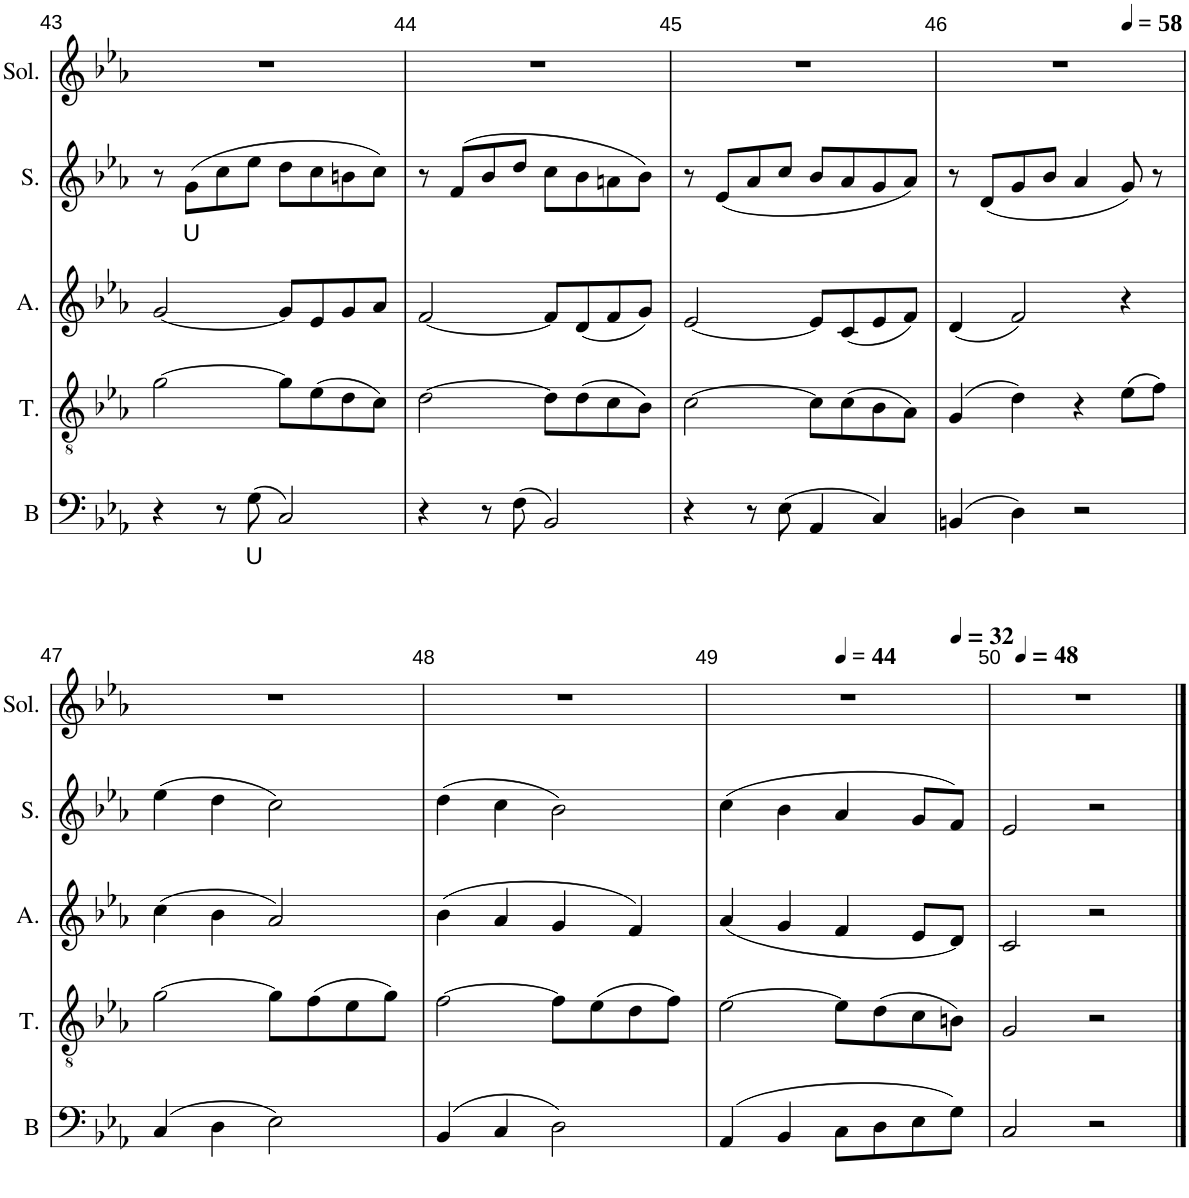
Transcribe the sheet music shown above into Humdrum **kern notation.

**kern	**text	**kern	**kern	**kern	**text	**kern
*part5	*part5	*part4	*part3	*part2	*part2	*part1
*staff5	*staff5	*staff4	*staff3	*staff2	*staff2	*staff1
*I"Basse	*	*I"Ténor	*I"Alto	*I"Soprano	*	*I"Solo
*I'B	*	*I'T.	*I'A.	*I'S.	*	*I'Sol.
!!LO:PB:g=z
*clefF4	*	*clefGv2	*clefG2	*clefG2	*	*clefG2
*k[b-e-a-]	*	*k[b-e-a-]	*k[b-e-a-]	*k[b-e-a-]	*	*k[b-e-a-]
*E-:	*	*E-:	*E-:	*E-:	*	*E-:
*M4/4	*	*M4/4	*M4/4	*M4/4	*	*M4/4
*met(c)	*	*met(c)	*met(c)	*met(c)	*	*met(c)
=43	=43	=43	=43	=43	=43	=43
4r	.	[2g\	[2g/	8r	.	1r
!	!	!	!	!	!LO:LY:b	!
.	.	.	.	(8g\L	U	.
8r	.	.	.	8cc\	.	.
!	!LO:LY:b	!	!	!	!	!
(8G\	U	.	.	8ee-\J	.	.
2C/)	.	8g\L]	8g/L]	8dd\L	.	.
.	.	(8e-\	8e-/	8cc\	.	.
.	.	8d\	8g/	8bn\	.	.
.	.	8c\J)	8a-/J	8cc\J)	.	.
=44	=44	=44	=44	=44	=44	=44
4r	.	[2d\	[2f/	8r	.	1r
.	.	.	.	(8f/L	.	.
8r	.	.	.	8b-/	.	.
(8F\	.	.	.	8dd/J	.	.
2BB-/)	.	8d\L]	8f/L]	8cc\L	.	.
.	.	(8d\	(8d/	8b-\	.	.
.	.	8c\	8f/	8an\	.	.
.	.	8B-\J)	8g/J)	8b-\J)	.	.
=45	=45	=45	=45	=45	=45	=45
4r	.	[2c\	[2e-/	8r	.	1r
.	.	.	.	(8e-/L	.	.
8r	.	.	.	8a-/	.	.
(8E-\	.	.	.	8cc/J	.	.
4AA-/	.	8c\L]	8e-/L]	8b-/L	.	.
.	.	(8c\	(8c/	8a-/	.	.
4C/)	.	8B-\	8e-/	8g/	.	.
.	.	8A-\J)	8f/J)	8a-/J)	.	.
=46	=46	=46	=46	=46	=46	=46
*	*	*	*	*	*	*^
(4BBn/	.	(4G/	(4d/	8r	.	1r	2.ryy
.	.	.	.	(8d/L	.	.	.
4D\)	.	4d\)	2f/)	8g/	.	.	.
.	.	.	.	8b-/J	.	.	.
2r	.	4r	.	4a-/	.	.	.
*	*	*	*	*	*	*MM58	*
.	.	(8e-\L	4r	8g/)	.	.	4ryy
.	.	8f\J)	.	8r	.	.	.
*	*	*	*	*	*	*v	*v
!!LO:LB:g=z
=47	=47	=47	=47	=47	=47	=47
(4C/	.	[2g\	(4cc\	(4ee-\	.	1r
4D\	.	.	4b-\	4dd\	.	.
2E-\)	.	8g\L]	2a-/)	2cc\)	.	.
.	.	(8f\	.	.	.	.
.	.	8e-\	.	.	.	.
.	.	8g\J)	.	.	.	.
=48	=48	=48	=48	=48	=48	=48
(4BB-/	.	[2f\	(4b-\	(4dd\	.	1r
4C/	.	.	4a-/	4cc\	.	.
2D\)	.	8f\L]	4g/	2b-\)	.	.
.	.	(8e-\	.	.	.	.
.	.	8d\	4f/)	.	.	.
.	.	8f\J)	.	.	.	.
=49	=49	=49	=49	=49	=49	=49
*	*	*	*	*	*	*^
*	*	*	*	*	*	*	*^
(4AA-/	.	[2e-\	(4a-/	(4cc\	.	1r	2ryy	2..ryy
4BB-/	.	.	4g/	4b-\	.	.	.	.
*	*	*	*	*	*	*MM44	*	*
8C\L	.	8e-\L]	4f/	4a-/	.	.	2ryy	.
8D\	.	(8d\	.	.	.	.	.	.
8E-\	.	8c\	8e-/L	8g/L	.	.	.	.
*	*	*	*	*	*	*MM32	*	*
8G\J)	.	8Bn\J)	8d/J)	8f/J)	.	.	.	8ryy
*	*	*	*	*	*	*v	*v	*v
=50	=50	=50	=50	=50	=50	=50
*	*	*	*	*	*	*MM48
2C/	.	2G/	2c/	2e-/	.	1r
2r	.	2r	2r	2r	.	.
==	==	==	==	==	==	==
*-	*-	*-	*-	*-	*-	*-
